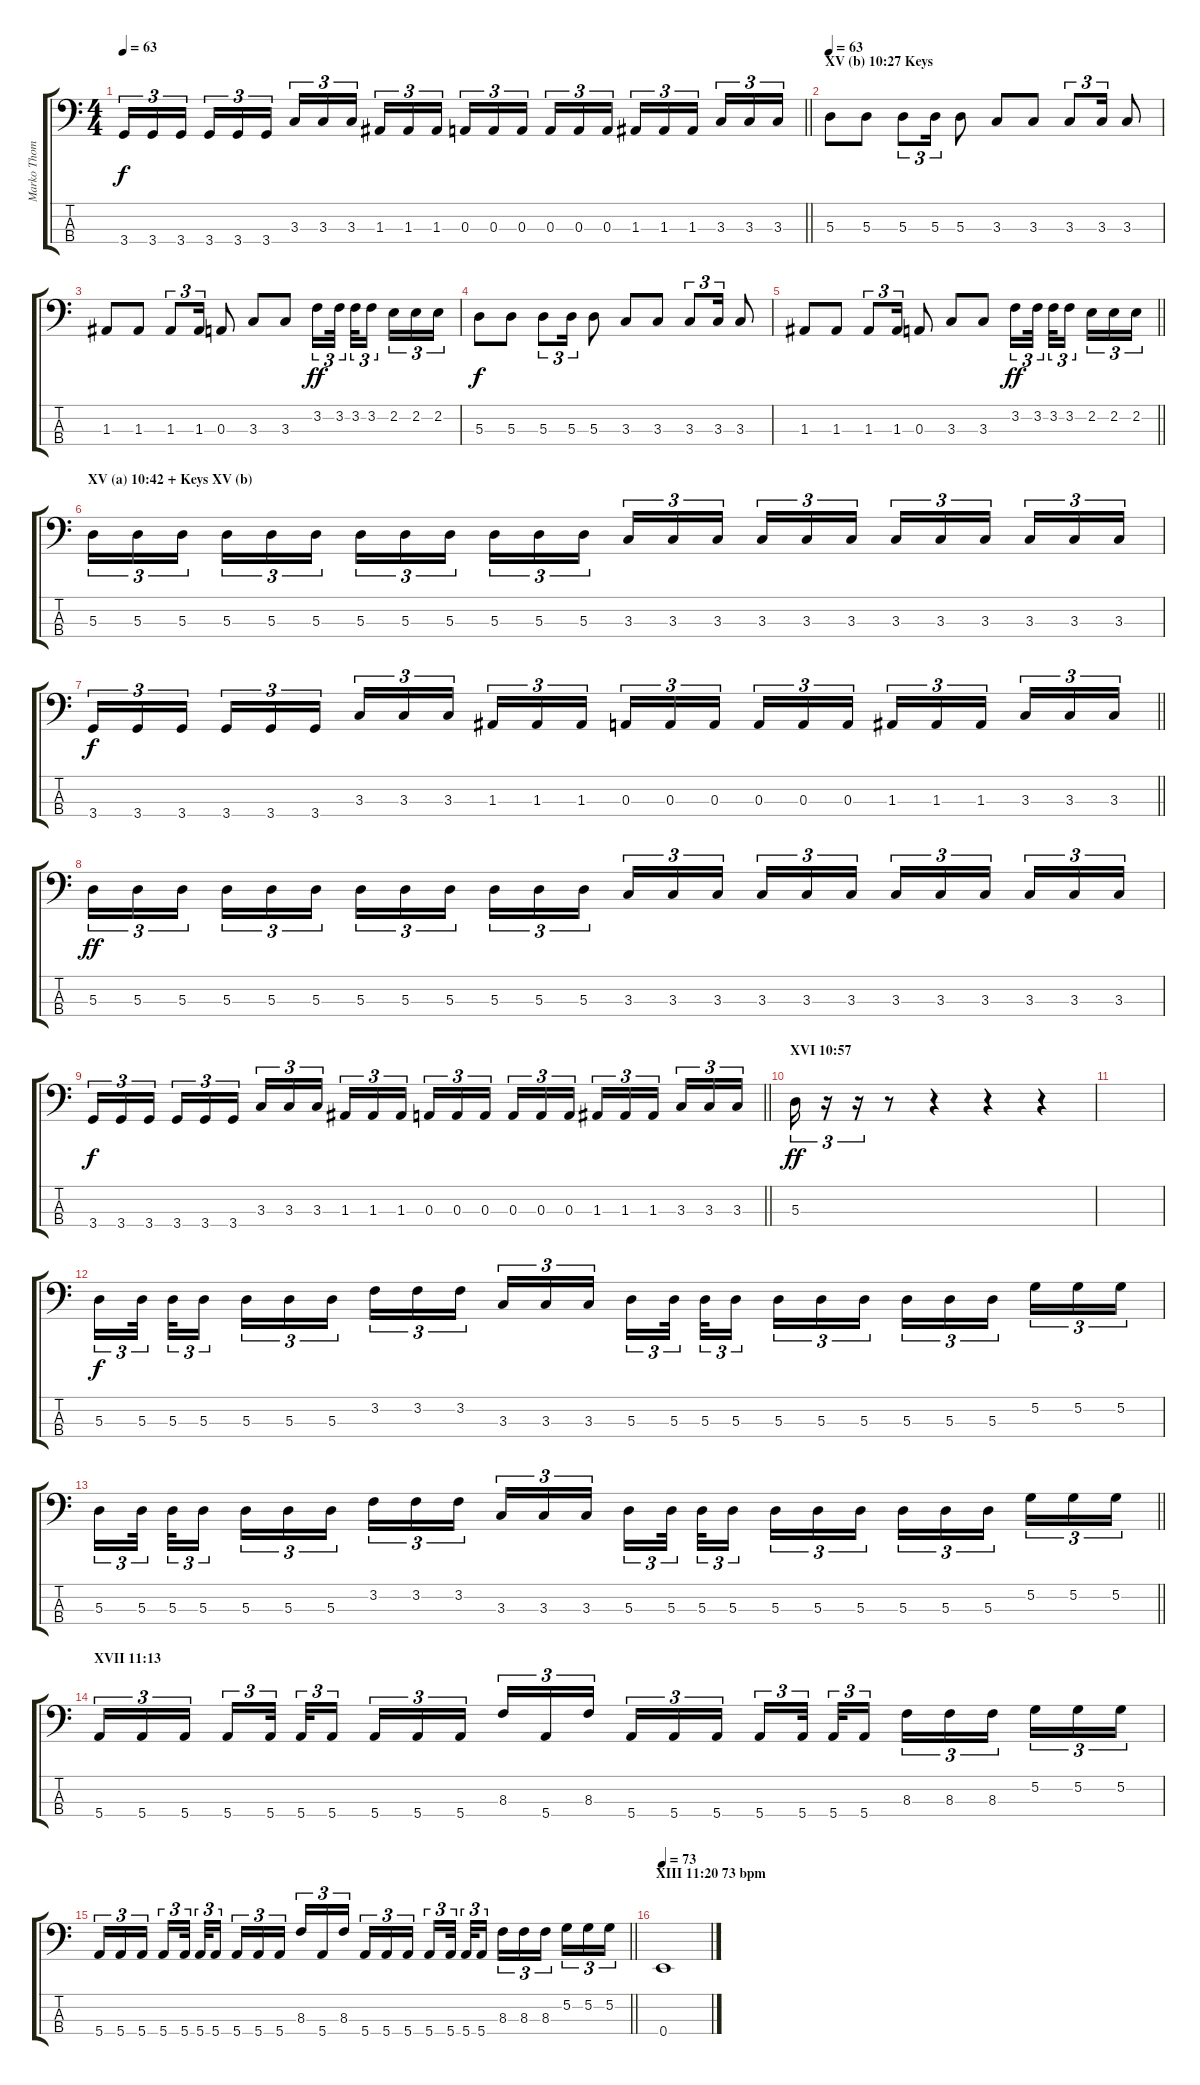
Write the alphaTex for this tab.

\track ("Marko Thomas" "Marko Thom") {instrument electricbassfinger}
\staff {score tabs}
\tuning (G2 D2 A1 E1) {hide}
\ts (4 4)
\tempo 63
\clef f4
\barLineRight lightlight
\ks c
3.4.16{tu (3 2) dy f} 3.4.16{tu (3 2)} 3.4.16{tu (3 2) beam splitsecondary} 3.4.16{tu (3 2)} 3.4.16{tu (3 2)} 3.4.16{tu (3 2)} 3.3.16{tu (3 2)} 3.3.16{tu (3 2)} 3.3.16{tu (3 2) beam splitsecondary} 1.3.16{tu (3 2)} 1.3.16{tu (3 2)} 1.3.16{tu (3 2)} 0.3.16{tu (3 2)} 0.3.16{tu (3 2)} 0.3.16{tu (3 2) beam splitsecondary} 0.3.16{tu (3 2)} 0.3.16{tu (3 2)} 0.3.16{tu (3 2)} 1.3.16{tu (3 2)} 1.3.16{tu (3 2)} 1.3.16{tu (3 2) beam splitsecondary} 3.3.16{tu (3 2)} 3.3.16{tu (3 2)} 3.3.16{tu (3 2)} |
\section ("" "XV (b) 10:27 Keys")
\tempo 63
5.3.8 5.3.8 5.3.8{tu (3 2)} 5.3.16{tu (3 2)} 5.3.8 3.3.8 3.3.8 3.3.8{tu (3 2)} 3.3.16{tu (3 2)} 3.3.8 |
1.3.8 1.3.8 1.3.8{tu (3 2)} 1.3.16{tu (3 2)} 0.3.8 3.3.8 3.3.8 3.2.16{tu (3 2) dy ff} 3.2.32{tu (3 2) beam splitsecondary} 3.2.32{tu (3 2)} 3.2.16{tu (3 2) beam splitsecondary} 2.2.16{tu (3 2)} 2.2.16{tu (3 2)} 2.2.16{tu (3 2)} |
5.3.8{dy f} 5.3.8 5.3.8{tu (3 2)} 5.3.16{tu (3 2)} 5.3.8 3.3.8 3.3.8 3.3.8{tu (3 2)} 3.3.16{tu (3 2)} 3.3.8 |
\barLineRight lightlight
1.3.8 1.3.8 1.3.8{tu (3 2)} 1.3.16{tu (3 2)} 0.3.8 3.3.8 3.3.8 3.2.16{tu (3 2) dy ff} 3.2.32{tu (3 2) beam splitsecondary} 3.2.32{tu (3 2)} 3.2.16{tu (3 2) beam splitsecondary} 2.2.16{tu (3 2)} 2.2.16{tu (3 2)} 2.2.16{tu (3 2)} |
\section ("" "XV (a) 10:42 + Keys XV (b)")
5.3.16{tu (3 2)} 5.3.16{tu (3 2)} 5.3.16{tu (3 2) beam splitsecondary} 5.3.16{tu (3 2)} 5.3.16{tu (3 2)} 5.3.16{tu (3 2)} 5.3.16{tu (3 2)} 5.3.16{tu (3 2)} 5.3.16{tu (3 2) beam splitsecondary} 5.3.16{tu (3 2)} 5.3.16{tu (3 2)} 5.3.16{tu (3 2)} 3.3.16{tu (3 2)} 3.3.16{tu (3 2)} 3.3.16{tu (3 2) beam splitsecondary} 3.3.16{tu (3 2)} 3.3.16{tu (3 2)} 3.3.16{tu (3 2)} 3.3.16{tu (3 2)} 3.3.16{tu (3 2)} 3.3.16{tu (3 2) beam splitsecondary} 3.3.16{tu (3 2)} 3.3.16{tu (3 2)} 3.3.16{tu (3 2)} |
\barLineRight lightlight
3.4.16{tu (3 2) dy f} 3.4.16{tu (3 2)} 3.4.16{tu (3 2) beam splitsecondary} 3.4.16{tu (3 2)} 3.4.16{tu (3 2)} 3.4.16{tu (3 2)} 3.3.16{tu (3 2)} 3.3.16{tu (3 2)} 3.3.16{tu (3 2) beam splitsecondary} 1.3.16{tu (3 2)} 1.3.16{tu (3 2)} 1.3.16{tu (3 2)} 0.3.16{tu (3 2)} 0.3.16{tu (3 2)} 0.3.16{tu (3 2) beam splitsecondary} 0.3.16{tu (3 2)} 0.3.16{tu (3 2)} 0.3.16{tu (3 2)} 1.3.16{tu (3 2)} 1.3.16{tu (3 2)} 1.3.16{tu (3 2) beam splitsecondary} 3.3.16{tu (3 2)} 3.3.16{tu (3 2)} 3.3.16{tu (3 2)} |
5.3.16{tu (3 2) dy ff} 5.3.16{tu (3 2)} 5.3.16{tu (3 2) beam splitsecondary} 5.3.16{tu (3 2)} 5.3.16{tu (3 2)} 5.3.16{tu (3 2)} 5.3.16{tu (3 2)} 5.3.16{tu (3 2)} 5.3.16{tu (3 2) beam splitsecondary} 5.3.16{tu (3 2)} 5.3.16{tu (3 2)} 5.3.16{tu (3 2)} 3.3.16{tu (3 2)} 3.3.16{tu (3 2)} 3.3.16{tu (3 2) beam splitsecondary} 3.3.16{tu (3 2)} 3.3.16{tu (3 2)} 3.3.16{tu (3 2)} 3.3.16{tu (3 2)} 3.3.16{tu (3 2)} 3.3.16{tu (3 2) beam splitsecondary} 3.3.16{tu (3 2)} 3.3.16{tu (3 2)} 3.3.16{tu (3 2)} |
\barLineRight lightlight
3.4.16{tu (3 2) dy f} 3.4.16{tu (3 2)} 3.4.16{tu (3 2) beam splitsecondary} 3.4.16{tu (3 2)} 3.4.16{tu (3 2)} 3.4.16{tu (3 2)} 3.3.16{tu (3 2)} 3.3.16{tu (3 2)} 3.3.16{tu (3 2) beam splitsecondary} 1.3.16{tu (3 2)} 1.3.16{tu (3 2)} 1.3.16{tu (3 2)} 0.3.16{tu (3 2)} 0.3.16{tu (3 2)} 0.3.16{tu (3 2) beam splitsecondary} 0.3.16{tu (3 2)} 0.3.16{tu (3 2)} 0.3.16{tu (3 2)} 1.3.16{tu (3 2)} 1.3.16{tu (3 2)} 1.3.16{tu (3 2) beam splitsecondary} 3.3.16{tu (3 2)} 3.3.16{tu (3 2)} 3.3.16{tu (3 2)} |
\section ("" "XVI 10:57")
5.3.16{tu (3 2) dy ff} r.16{tu (3 2)} r.16{tu (3 2)} r.8 r.4 r.4 r.4 |
|
5.3.16{tu (3 2) dy f} 5.3.32{tu (3 2) beam splitsecondary} 5.3.32{tu (3 2)} 5.3.16{tu (3 2) beam splitsecondary} 5.3.16{tu (3 2)} 5.3.16{tu (3 2)} 5.3.16{tu (3 2)} 3.2.16{tu (3 2)} 3.2.16{tu (3 2)} 3.2.16{tu (3 2) beam splitsecondary} 3.3.16{tu (3 2)} 3.3.16{tu (3 2)} 3.3.16{tu (3 2)} 5.3.16{tu (3 2)} 5.3.32{tu (3 2) beam splitsecondary} 5.3.32{tu (3 2)} 5.3.16{tu (3 2) beam splitsecondary} 5.3.16{tu (3 2)} 5.3.16{tu (3 2)} 5.3.16{tu (3 2)} 5.3.16{tu (3 2)} 5.3.16{tu (3 2)} 5.3.16{tu (3 2) beam splitsecondary} 5.2.16{tu (3 2)} 5.2.16{tu (3 2)} 5.2.16{tu (3 2)} |
\barLineRight lightlight
5.3.16{tu (3 2)} 5.3.32{tu (3 2) beam splitsecondary} 5.3.32{tu (3 2)} 5.3.16{tu (3 2) beam splitsecondary} 5.3.16{tu (3 2)} 5.3.16{tu (3 2)} 5.3.16{tu (3 2)} 3.2.16{tu (3 2)} 3.2.16{tu (3 2)} 3.2.16{tu (3 2) beam splitsecondary} 3.3.16{tu (3 2)} 3.3.16{tu (3 2)} 3.3.16{tu (3 2)} 5.3.16{tu (3 2)} 5.3.32{tu (3 2) beam splitsecondary} 5.3.32{tu (3 2)} 5.3.16{tu (3 2) beam splitsecondary} 5.3.16{tu (3 2)} 5.3.16{tu (3 2)} 5.3.16{tu (3 2)} 5.3.16{tu (3 2)} 5.3.16{tu (3 2)} 5.3.16{tu (3 2) beam splitsecondary} 5.2.16{tu (3 2)} 5.2.16{tu (3 2)} 5.2.16{tu (3 2)} |
\section ("" "XVII 11:13")
5.4.16{tu (3 2)} 5.4.16{tu (3 2)} 5.4.16{tu (3 2) beam splitsecondary} 5.4.16{tu (3 2)} 5.4.32{tu (3 2) beam splitsecondary} 5.4.32{tu (3 2)} 5.4.16{tu (3 2)} 5.4.16{tu (3 2)} 5.4.16{tu (3 2)} 5.4.16{tu (3 2) beam splitsecondary} 8.3.16{tu (3 2)} 5.4.16{tu (3 2)} 8.3.16{tu (3 2)} 5.4.16{tu (3 2)} 5.4.16{tu (3 2)} 5.4.16{tu (3 2) beam splitsecondary} 5.4.16{tu (3 2)} 5.4.32{tu (3 2) beam splitsecondary} 5.4.32{tu (3 2)} 5.4.16{tu (3 2)} 8.3.16{tu (3 2)} 8.3.16{tu (3 2)} 8.3.16{tu (3 2) beam splitsecondary} 5.2.16{tu (3 2)} 5.2.16{tu (3 2)} 5.2.16{tu (3 2)} |
\barLineRight lightlight
5.4.16{tu (3 2)} 5.4.16{tu (3 2)} 5.4.16{tu (3 2) beam splitsecondary} 5.4.16{tu (3 2)} 5.4.32{tu (3 2) beam splitsecondary} 5.4.32{tu (3 2)} 5.4.16{tu (3 2)} 5.4.16{tu (3 2)} 5.4.16{tu (3 2)} 5.4.16{tu (3 2) beam splitsecondary} 8.3.16{tu (3 2)} 5.4.16{tu (3 2)} 8.3.16{tu (3 2)} 5.4.16{tu (3 2)} 5.4.16{tu (3 2)} 5.4.16{tu (3 2) beam splitsecondary} 5.4.16{tu (3 2)} 5.4.32{tu (3 2) beam splitsecondary} 5.4.32{tu (3 2)} 5.4.16{tu (3 2)} 8.3.16{tu (3 2)} 8.3.16{tu (3 2)} 8.3.16{tu (3 2) beam splitsecondary} 5.2.16{tu (3 2)} 5.2.16{tu (3 2)} 5.2.16{tu (3 2)} |
\section ("" "XIII 11:20 73 bpm")
\tempo 73
0.4.1
